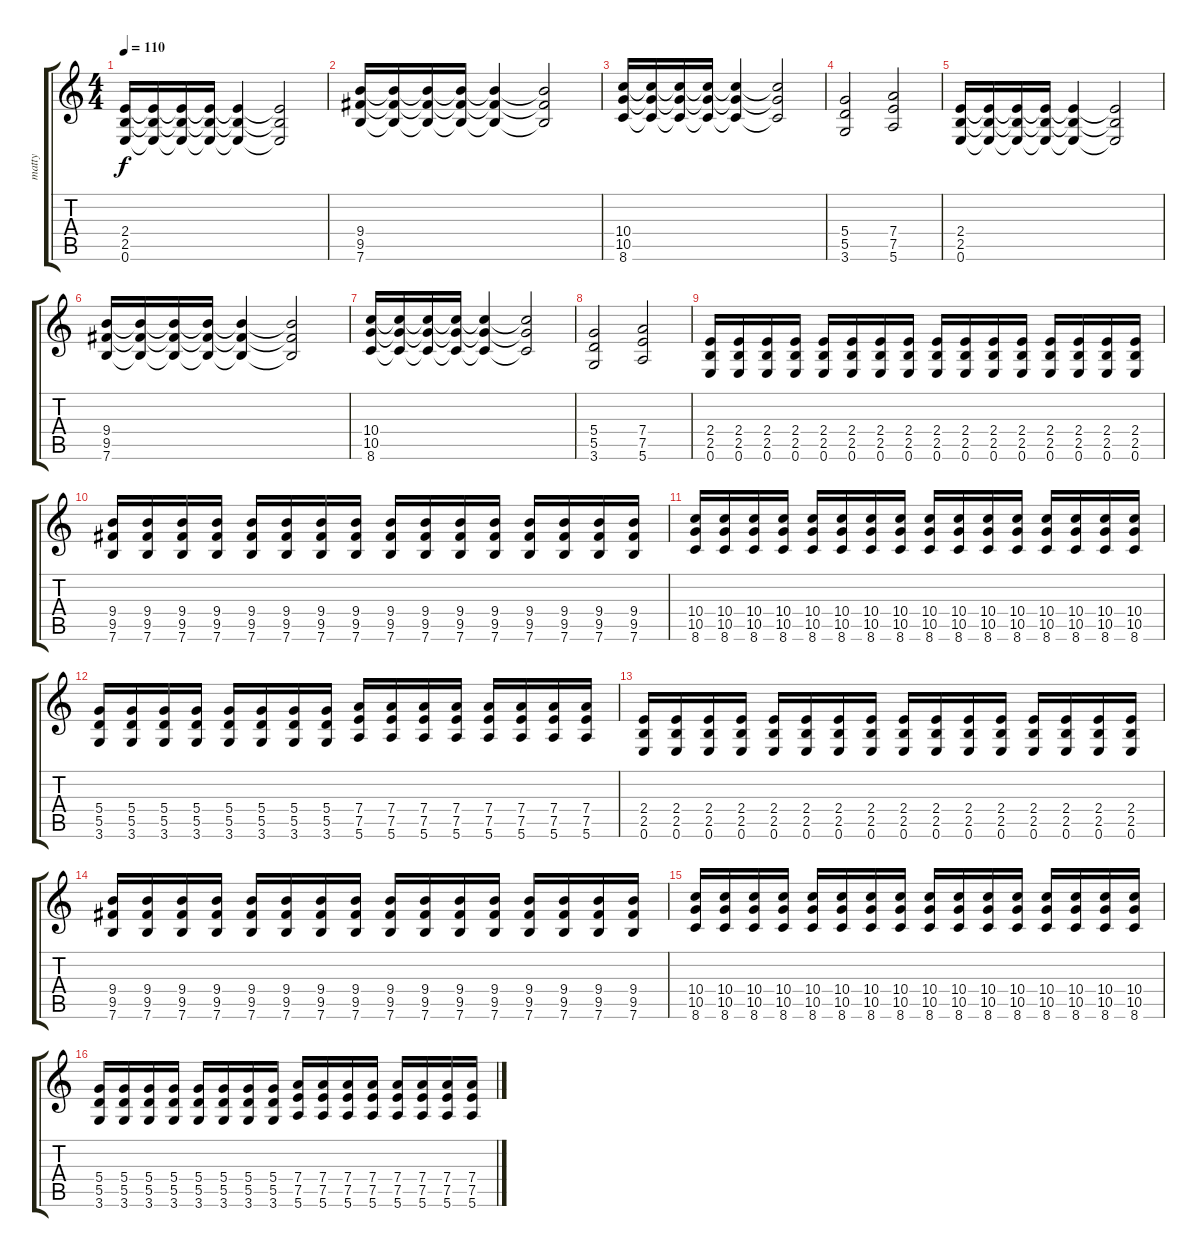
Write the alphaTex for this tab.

\track ("matty" "matty") {instrument overdrivenguitar}
\staff {score tabs}
\tuning (E4 B3 G3 D3 A2 E2) {hide}
\ts (4 4)
\tempo 110
\clef g2
\ks c
(2.4 2.5 0.6).16{dy f} (2.4{t} 2.5{t} 0.6{t}).16 (2.4{t} 2.5{t} 0.6{t}).16 (2.4{t} 2.5{t} 0.6{t}).16 (2.4{t} 2.5{t} 0.6{t}).4 (2.4{t} 2.5{t} 0.6{t}).2 |
(9.4 9.5 7.6).16 (9.4{t} 9.5{t} 7.6{t}).16 (9.4{t} 9.5{t} 7.6{t}).16 (9.4{t} 9.5{t} 7.6{t}).16 (9.4{t} 9.5{t} 7.6{t}).4 (9.4{t} 9.5{t} 7.6{t}).2 |
(10.4 10.5 8.6).16 (10.4{t} 10.5{t} 8.6{t}).16 (10.4{t} 10.5{t} 8.6{t}).16 (10.4{t} 10.5{t} 8.6{t}).16 (10.4{t} 10.5{t} 8.6{t}).4 (10.4{t} 10.5{t} 8.6{t}).2 |
(5.4 5.5 3.6).2 (7.4 7.5 5.6).2 |
(2.4 2.5 0.6).16 (2.4{t} 2.5{t} 0.6{t}).16 (2.4{t} 2.5{t} 0.6{t}).16 (2.4{t} 2.5{t} 0.6{t}).16 (2.4{t} 2.5{t} 0.6{t}).4 (2.4{t} 2.5{t} 0.6{t}).2 |
(9.4 9.5 7.6).16 (9.4{t} 9.5{t} 7.6{t}).16 (9.4{t} 9.5{t} 7.6{t}).16 (9.4{t} 9.5{t} 7.6{t}).16 (9.4{t} 9.5{t} 7.6{t}).4 (9.4{t} 9.5{t} 7.6{t}).2 |
(10.4 10.5 8.6).16 (10.4{t} 10.5{t} 8.6{t}).16 (10.4{t} 10.5{t} 8.6{t}).16 (10.4{t} 10.5{t} 8.6{t}).16 (10.4{t} 10.5{t} 8.6{t}).4 (10.4{t} 10.5{t} 8.6{t}).2 |
(5.4 5.5 3.6).2 (7.4 7.5 5.6).2 |
(2.4 2.5 0.6).16 (2.4 2.5 0.6).16 (2.4 2.5 0.6).16 (2.4 2.5 0.6).16 (2.4 2.5 0.6).16 (2.4 2.5 0.6).16 (2.4 2.5 0.6).16 (2.4 2.5 0.6).16 (2.4 2.5 0.6).16 (2.4 2.5 0.6).16 (2.4 2.5 0.6).16 (2.4 2.5 0.6).16 (2.4 2.5 0.6).16 (2.4 2.5 0.6).16 (2.4 2.5 0.6).16 (2.4 2.5 0.6).16 |
(9.4 9.5 7.6).16 (9.4 9.5 7.6).16 (9.4 9.5 7.6).16 (9.4 9.5 7.6).16 (9.4 9.5 7.6).16 (9.4 9.5 7.6).16 (9.4 9.5 7.6).16 (9.4 9.5 7.6).16 (9.4 9.5 7.6).16 (9.4 9.5 7.6).16 (9.4 9.5 7.6).16 (9.4 9.5 7.6).16 (9.4 9.5 7.6).16 (9.4 9.5 7.6).16 (9.4 9.5 7.6).16 (9.4 9.5 7.6).16 |
(10.4 10.5 8.6).16 (10.4 10.5 8.6).16 (10.4 10.5 8.6).16 (10.4 10.5 8.6).16 (10.4 10.5 8.6).16 (10.4 10.5 8.6).16 (10.4 10.5 8.6).16 (10.4 10.5 8.6).16 (10.4 10.5 8.6).16 (10.4 10.5 8.6).16 (10.4 10.5 8.6).16 (10.4 10.5 8.6).16 (10.4 10.5 8.6).16 (10.4 10.5 8.6).16 (10.4 10.5 8.6).16 (10.4 10.5 8.6).16 |
(5.4 5.5 3.6).16 (5.4 5.5 3.6).16 (5.4 5.5 3.6).16 (5.4 5.5 3.6).16 (5.4 5.5 3.6).16 (5.4 5.5 3.6).16 (5.4 5.5 3.6).16 (5.4 5.5 3.6).16 (7.4 7.5 5.6).16 (7.4 7.5 5.6).16 (7.4 7.5 5.6).16 (7.4 7.5 5.6).16 (7.4 7.5 5.6).16 (7.4 7.5 5.6).16 (7.4 7.5 5.6).16 (7.4 7.5 5.6).16 |
(2.4 2.5 0.6).16 (2.4 2.5 0.6).16 (2.4 2.5 0.6).16 (2.4 2.5 0.6).16 (2.4 2.5 0.6).16 (2.4 2.5 0.6).16 (2.4 2.5 0.6).16 (2.4 2.5 0.6).16 (2.4 2.5 0.6).16 (2.4 2.5 0.6).16 (2.4 2.5 0.6).16 (2.4 2.5 0.6).16 (2.4 2.5 0.6).16 (2.4 2.5 0.6).16 (2.4 2.5 0.6).16 (2.4 2.5 0.6).16 |
(9.4 9.5 7.6).16 (9.4 9.5 7.6).16 (9.4 9.5 7.6).16 (9.4 9.5 7.6).16 (9.4 9.5 7.6).16 (9.4 9.5 7.6).16 (9.4 9.5 7.6).16 (9.4 9.5 7.6).16 (9.4 9.5 7.6).16 (9.4 9.5 7.6).16 (9.4 9.5 7.6).16 (9.4 9.5 7.6).16 (9.4 9.5 7.6).16 (9.4 9.5 7.6).16 (9.4 9.5 7.6).16 (9.4 9.5 7.6).16 |
(10.4 10.5 8.6).16 (10.4 10.5 8.6).16 (10.4 10.5 8.6).16 (10.4 10.5 8.6).16 (10.4 10.5 8.6).16 (10.4 10.5 8.6).16 (10.4 10.5 8.6).16 (10.4 10.5 8.6).16 (10.4 10.5 8.6).16 (10.4 10.5 8.6).16 (10.4 10.5 8.6).16 (10.4 10.5 8.6).16 (10.4 10.5 8.6).16 (10.4 10.5 8.6).16 (10.4 10.5 8.6).16 (10.4 10.5 8.6).16 |
(5.4 5.5 3.6).16 (5.4 5.5 3.6).16 (5.4 5.5 3.6).16 (5.4 5.5 3.6).16 (5.4 5.5 3.6).16 (5.4 5.5 3.6).16 (5.4 5.5 3.6).16 (5.4 5.5 3.6).16 (7.4 7.5 5.6).16 (7.4 7.5 5.6).16 (7.4 7.5 5.6).16 (7.4 7.5 5.6).16 (7.4 7.5 5.6).16 (7.4 7.5 5.6).16 (7.4 7.5 5.6).16 (7.4 7.5 5.6).16
